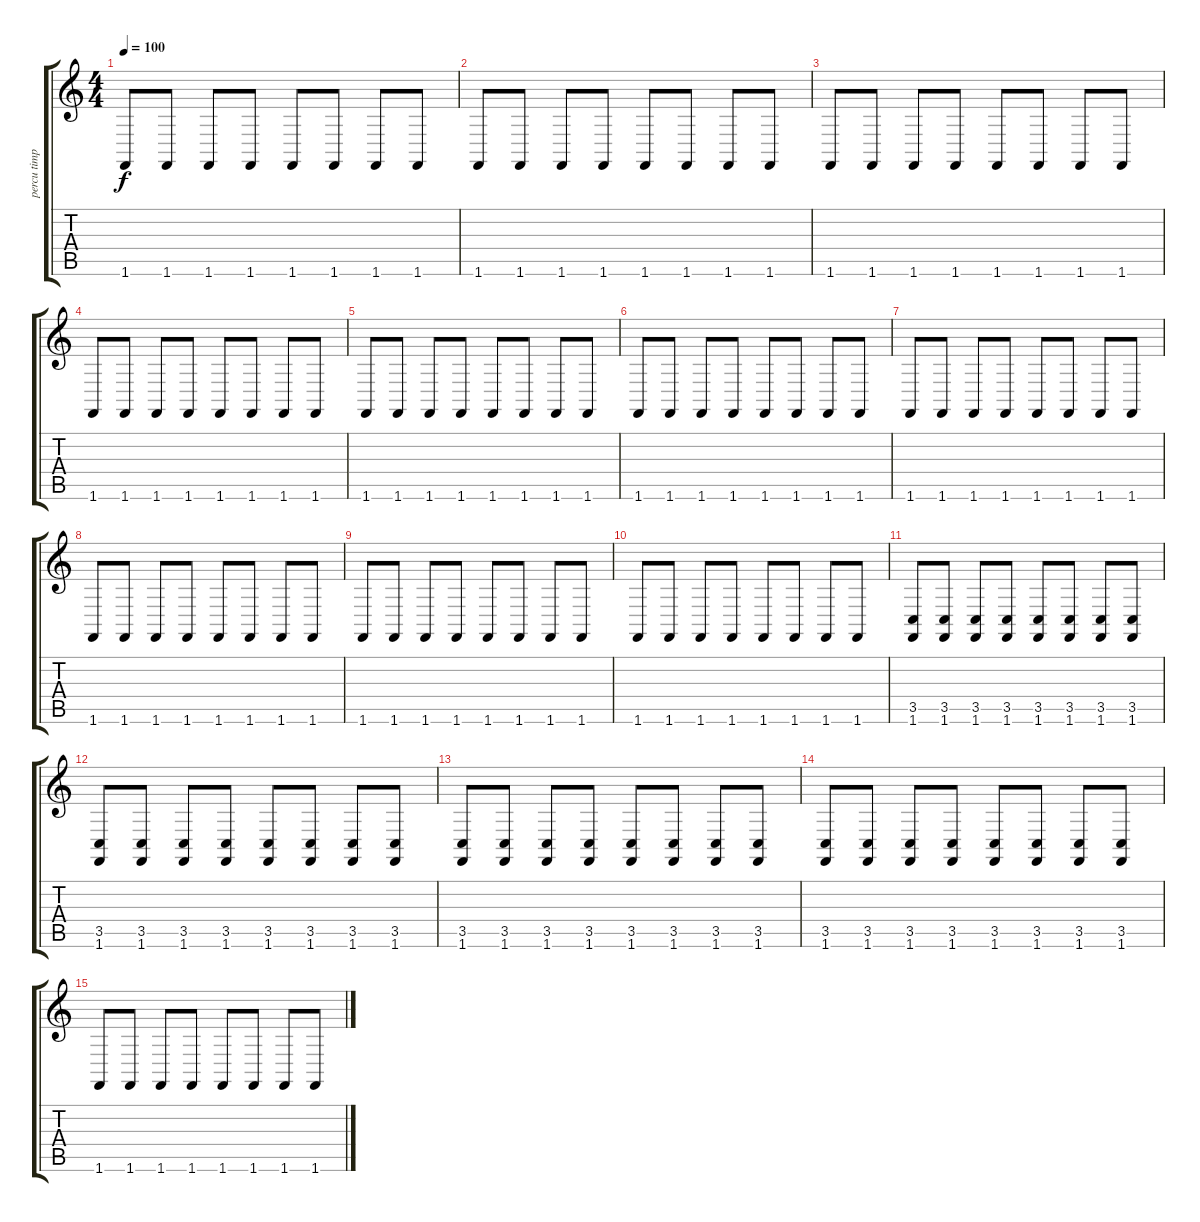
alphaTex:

\track ("percu timpani" "percu timp") {instrument timpani}
\staff {score tabs}
\tuning (E4 B3 G3 D3 A2 E2) {hide}
\ts (4 4)
\tempo 100
\clef g2
\ks c
1.6.8{dy f} 1.6.8 1.6.8 1.6.8 1.6.8 1.6.8 1.6.8 1.6.8 |
1.6.8 1.6.8 1.6.8 1.6.8 1.6.8 1.6.8 1.6.8 1.6.8 |
1.6.8 1.6.8 1.6.8 1.6.8 1.6.8 1.6.8 1.6.8 1.6.8 |
1.6.8 1.6.8 1.6.8 1.6.8 1.6.8 1.6.8 1.6.8 1.6.8 |
1.6.8 1.6.8 1.6.8 1.6.8 1.6.8 1.6.8 1.6.8 1.6.8 |
1.6.8 1.6.8 1.6.8 1.6.8 1.6.8 1.6.8 1.6.8 1.6.8 |
1.6.8 1.6.8 1.6.8 1.6.8 1.6.8 1.6.8 1.6.8 1.6.8 |
1.6.8 1.6.8 1.6.8 1.6.8 1.6.8 1.6.8 1.6.8 1.6.8 |
1.6.8 1.6.8 1.6.8 1.6.8 1.6.8 1.6.8 1.6.8 1.6.8 |
1.6.8 1.6.8 1.6.8 1.6.8 1.6.8 1.6.8 1.6.8 1.6.8 |
(3.5 1.6).8 (3.5 1.6).8 (3.5 1.6).8 (3.5 1.6).8 (3.5 1.6).8 (3.5 1.6).8 (3.5 1.6).8 (3.5 1.6).8 |
(3.5 1.6).8 (3.5 1.6).8 (3.5 1.6).8 (3.5 1.6).8 (3.5 1.6).8 (3.5 1.6).8 (3.5 1.6).8 (3.5 1.6).8 |
(3.5 1.6).8 (3.5 1.6).8 (3.5 1.6).8 (3.5 1.6).8 (3.5 1.6).8 (3.5 1.6).8 (3.5 1.6).8 (3.5 1.6).8 |
(3.5 1.6).8 (3.5 1.6).8 (3.5 1.6).8 (3.5 1.6).8 (3.5 1.6).8 (3.5 1.6).8 (3.5 1.6).8 (3.5 1.6).8 |
1.6.8 1.6.8 1.6.8 1.6.8 1.6.8 1.6.8 1.6.8 1.6.8
